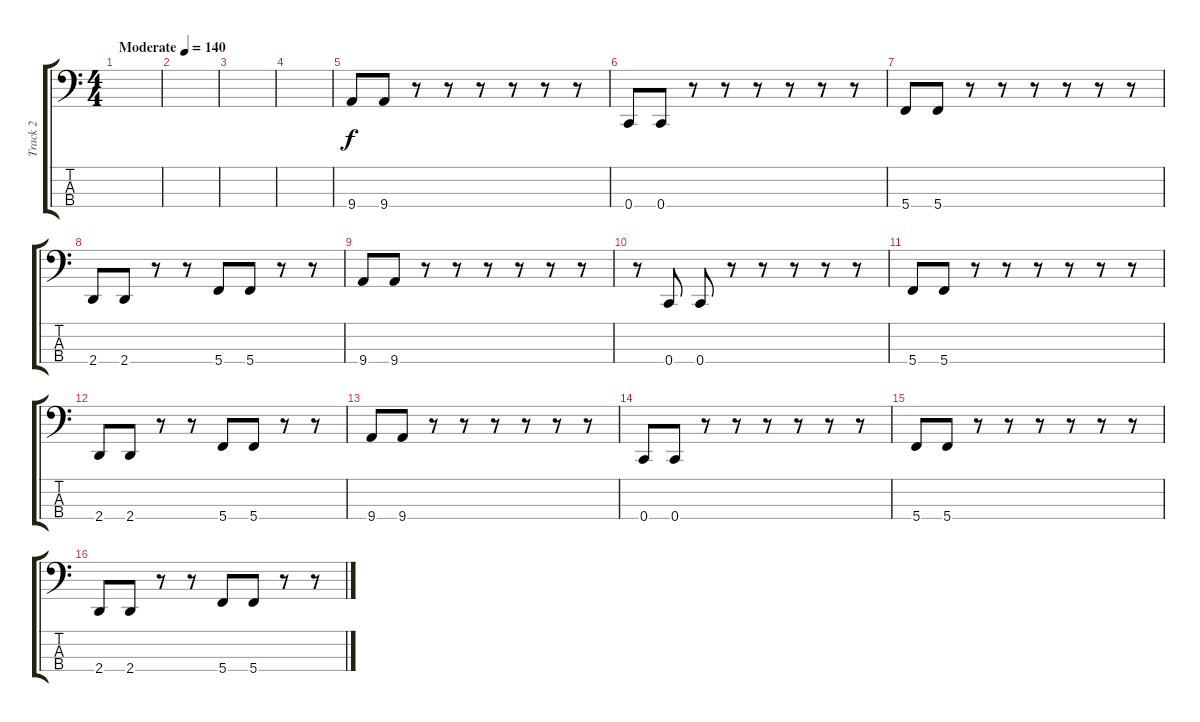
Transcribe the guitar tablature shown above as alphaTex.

\track ("Track 2" "Track 2") {instrument electricbassfinger}
\staff {score tabs}
\tuning (F2 C2 G1 C1) {hide}
\ts (4 4)
\tempo (140 "Moderate")
\clef f4
\ks c
|
|
|
|
9.4.8 9.4.8 r.8 r.8 r.8 r.8 r.8 r.8 |
0.4.8 0.4.8 r.8 r.8 r.8 r.8 r.8 r.8 |
5.4.8 5.4.8 r.8 r.8 r.8 r.8 r.8 r.8 |
2.4.8 2.4.8 r.8 r.8 5.4.8 5.4.8 r.8 r.8 |
9.4.8 9.4.8 r.8 r.8 r.8 r.8 r.8 r.8 |
r.8 0.4.8 0.4.8 r.8 r.8 r.8 r.8 r.8 |
5.4.8 5.4.8 r.8 r.8 r.8 r.8 r.8 r.8 |
2.4.8 2.4.8 r.8 r.8 5.4.8 5.4.8 r.8 r.8 |
9.4.8 9.4.8 r.8 r.8 r.8 r.8 r.8 r.8 |
0.4.8 0.4.8 r.8 r.8 r.8 r.8 r.8 r.8 |
5.4.8 5.4.8 r.8 r.8 r.8 r.8 r.8 r.8 |
2.4.8 2.4.8 r.8 r.8 5.4.8 5.4.8 r.8 r.8
